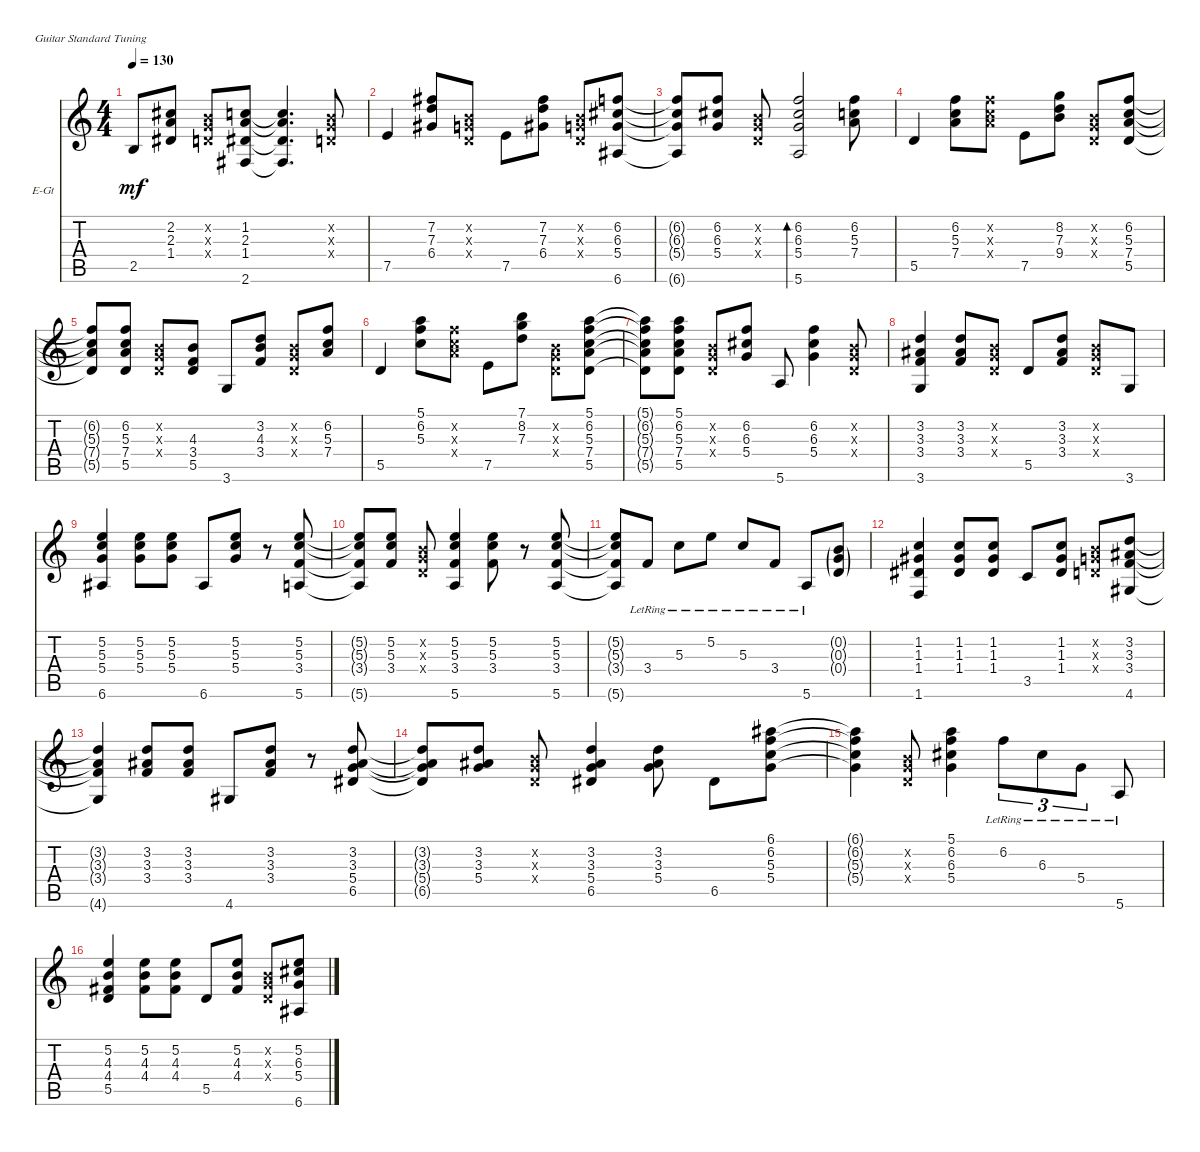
\defaultSystemsLayout 4
\bracketExtendMode nobrackets
\firstSystemTrackNameOrientation horizontal
\otherSystemsTrackNameOrientation horizontal
\track ("Accompagnement " "E-Gt") {instrument electricguitarjazz}
\staff {score tabs}
\tuning (E4 B3 G3 D3 A2 E2)
\ts (4 4)
\tempo 130
\clef g2
\ks c
2.5.8{dy mf} (1.4 2.3 2.2).8 (0.2{x} 0.3{x} 0.4{x}).8 (2.6 1.4 2.3 1.2).8 (1.4{t} 2.3{t} 1.2{t} 2.6{t}).4{d} (0.4{x} 0.3{x} 0.2{x}).8 |
7.5.4 (6.4 7.3 7.2).8 (0.4{x} 0.3{x} 0.2{x}).8 7.5.8 (6.4 7.3 7.2).8 (0.4{x} 0.3{x} 0.2{x}).8 (6.6 5.4 6.3 6.2).8 |
(6.2{t} 6.3{t} 5.4{t} 6.6{t}).8 (6.2 6.3 5.4).8 (0.4{x} 0.3{x} 0.2{x}).8 (5.6 5.4 6.3 6.2).2{bd 30} (7.4 5.3 6.2).8 |
5.5.4 (7.4 5.3 6.2).8 (6.2{x} 5.3{x} 7.4{x}).8 7.5.8 (9.4 7.3 8.2).8 (0.3{x} 0.2{x} 0.4{x}).8 (5.5 7.4 5.3 6.2).8 |
(5.5{t} 7.4{t} 5.3{t} 6.2{t}).8 (5.5 7.4 5.3 6.2).8 (0.3{x} 0.2{x} 0.4{x}).8 (5.5 3.4 4.3).8 3.6.8 (3.4 4.3 3.2).8 (0.3{x} 0.2{x} 0.4{x}).8 (7.4 5.3 6.2).8 |
5.5.4 (5.3 6.2 5.1).8 (6.2{x} 5.3{x} 7.4{x}).8 7.5.8 (7.3 8.2 7.1).8 (0.3{x} 0.2{x} 0.4{x}).8 (5.5 7.4 5.3 6.2 5.1).8 |
(5.5{t} 7.4{t} 5.3{t} 6.2{t} 5.1{t}).8 (5.5 7.4 5.3 6.2 5.1).8 (0.3{x} 0.2{x} 0.4{x}).8 (5.4 6.3 6.2).8 5.6.8 (5.4 6.3 6.2).4 (0.3{x} 0.2{x} 0.4{x}).8 |
(3.6 3.4 3.3 3.2).4 (3.4 3.3 3.2).8 (0.2{x} 0.3{x} 0.4{x}).8 5.5.8 (3.4 3.3 3.2).8 (0.3{x} 0.2{x} 0.4{x}).8 3.6.8 |
(6.6 5.4 5.3 5.2).4 (5.4 5.3 5.2).8 (5.2 5.3 5.4).8 6.6.8 (5.4 5.3 5.2).8 r.8 (5.6 3.4 5.3 5.2).8 |
(5.6{t} 3.4{t} 5.3{t} 5.2{t}).8 (3.4 5.3 5.2).8 (0.4{x} 0.3{x} 0.2{x}).8 (5.6 3.4 5.3 5.2).4 (3.4 5.3 5.2).8 r.8 (5.6 3.4 5.3 5.2).8 |
(5.6{t} 3.4{t} 5.3{t} 5.2{t}).8 3.4{lr}.8 5.3{lr}.8 5.2{lr}.8 5.3{lr}.8 3.4{lr}.8 5.6{lr}.8 (0.4{g} 0.3{g} 0.2{g}).8 |
(1.6 1.4 1.3 1.2).4 (1.4 1.3 1.2).8 (1.2 1.3 1.4).8 3.5.8 (1.4 1.3 1.2).8 (0.3{x} 0.2{x} 0.4{x}).8 (4.6 3.4 3.3 3.2).8 |
(4.6{t} 3.4{t} 3.3{t} 3.2{t}).4 (3.4 3.3 3.2).8 (3.2 3.3 3.4).8 4.6.8 (3.4 3.3 3.2).8 r.8 (5.4 3.3 3.2 6.5).8 |
(3.2{t} 3.3{t} 5.4{t} 6.5{t}).8 (5.4 3.3 3.2).8 (0.2{x} 0.3{x} 0.4{x}).8 (6.5 5.4 3.3 3.2).4 (5.4 3.3 3.2).8 6.5.8 (5.4 5.3 6.2 6.1).8 |
(5.4{t} 5.3{t} 6.2{t} 6.1{t}).4 (0.2{x} 0.3{x} 0.4{x}).8 (6.2 6.3 5.4 5.1).4 6.2{lr}.8{tu (3 2)} 6.3{lr}.8{tu (3 2)} 5.4{lr}.8{tu (3 2)} 5.6{lr}.8 |
(5.5 4.4 4.3 5.2).4 (4.4 4.3 5.2).8 (5.2 4.3 4.4).8 5.5.8 (4.4 4.3 5.2).8 (0.3{x} 0.2{x} 0.4{x}).8 (5.4 6.3 5.2 6.6).8
